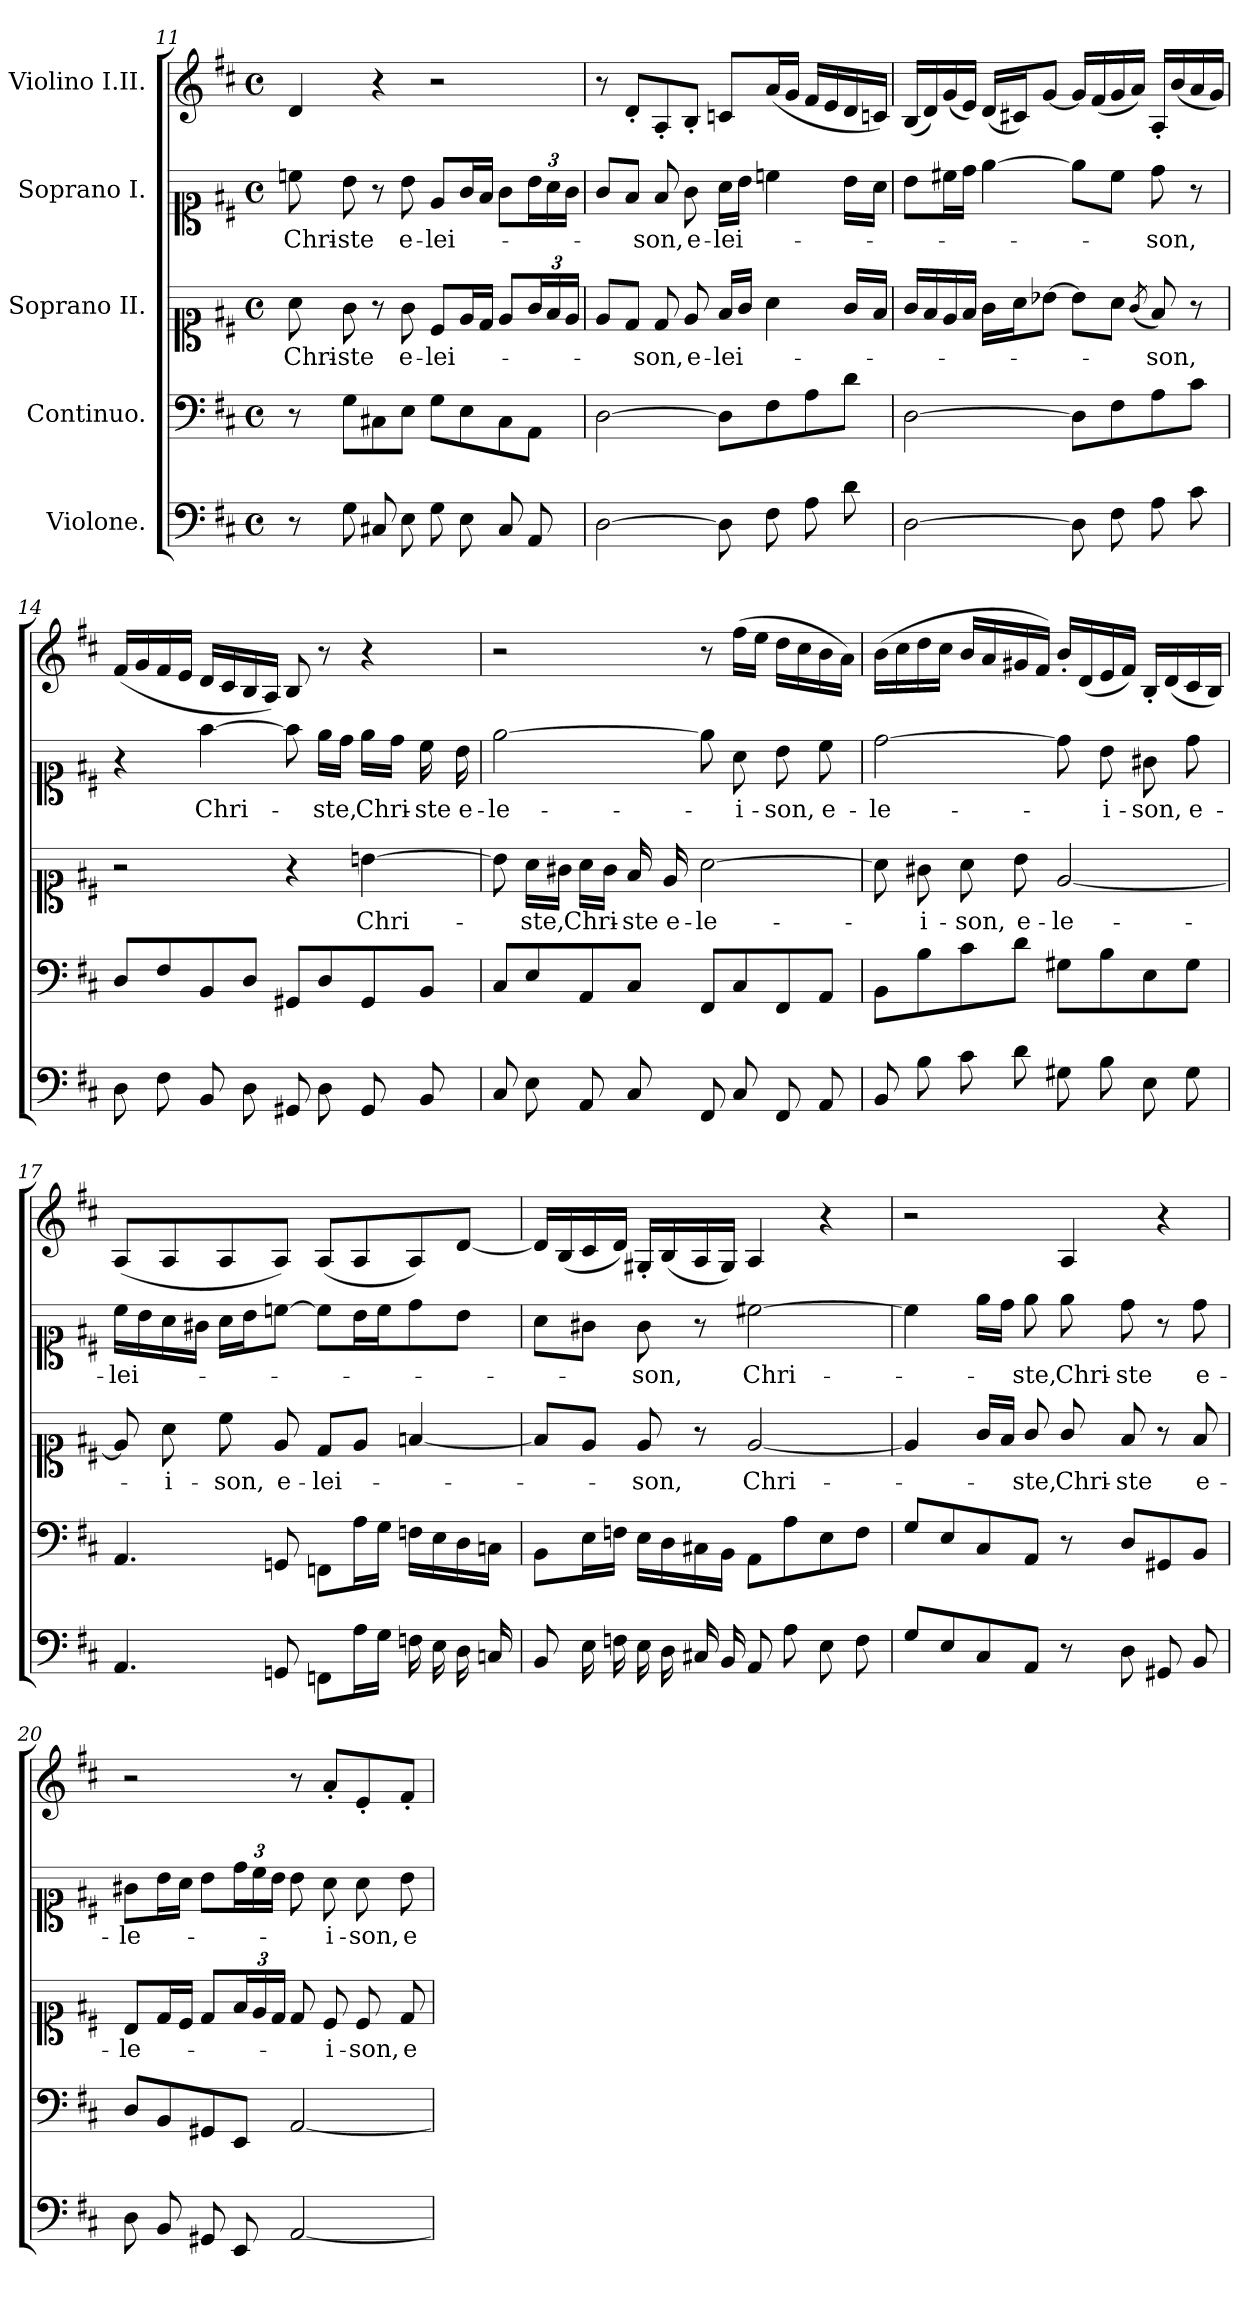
**kern	**kern	**kern	**text	**kern	**text	**kern	**text	**dynam
*part5	*part4	*part3	*part3	*part2	*part2	*part1	*part1	*part1
*staff5	*staff4	*staff3	*staff3	*staff2	*staff2	*staff1	*staff1	*staff1
*I"Violone.	*I"Continuo.	*I"Soprano II.	*	*I"Soprano I.	*	*I"Violino I.II.	*	*
*clefF4	*clefF4	*clefC1	*	*clefC1	*	*clefG2	*	*
*ITrd7c12	*	*	*	*	*	*	*	*
*k[f#c#]	*k[f#c#]	*k[f#c#]	*	*k[f#c#]	*	*k[f#c#]	*	*
*M4/4	*M4/4	*M4/4	*	*M4/4	*	*M4/4	*	*
*met(c)	*met(c)	*met(c)	*	*met(c)	*	*met(c)	*	*
=11	=11	=11	=11	=11	=11	=11	=11	=11
!	!	!	!LO:LY:b	!	!LO:LY:b	!	!	!LO:DY:b
8r	8r	8a\	Chri-	8ccn\	Chri-	4d/	.	other-dynamics
!	!	!	!LO:LY:b	!	!LO:LY:b	!	!	!
8GG\	8G\L	8g\	-ste	8b\	-ste	.	.	.
8CC#X/	8C#X\	8r	.	8r	.	4r	.	.
!	!	!	!LO:LY:b	!	!LO:LY:b	!	!	!
8EE\	8E\J	8g\	e-	8b\	e-	.	.	.
!	!	!	!LO:LY:b	!	!LO:LY:b	!	!	!
8GG\	8G\L	8c#/L	-lei-	8e/L	-lei-	2r	.	.
8EE\	8E\	16e/L	.	16g/L	.	.	.	.
.	.	16d/JJ	.	16f#/JJ	.	.	.	.
8CC#/	8C#\	8e/L	.	8g\L	.	.	.	.
*	*	*Xbrackettup	*	*Xbrackettup	*	*	*	*
8AAA/	8AA\J	24g/L	.	24b\L	.	.	.	.
.	.	24f#/	.	24a\	.	.	.	.
.	.	24e/JJ	.	24g\JJ	.	.	.	.
=12	=12	=12	=12	=12	=12	=12	=12	=12
[2DD\	[2D\	8e/L	.	8g/L	.	8r	.	.
.	.	8d/J	.	8f#/J	.	8d'/L	.	.
!	!	!	!LO:LY:b	!	!LO:LY:b	!	!	!
.	.	8d/	-son,	8f#/	-son,	8A'/	.	.
!	!	!	!LO:LY:b	!	!LO:LY:b	!	!	!
.	.	8e/	e-	8g\	e-	8B'/J	.	.
!	!	!	!LO:LY:b	!	!LO:LY:b	!	!	!
8DD\]	8D\L]	16f#/LL	-lei-	16a\LL	-lei-	8cn/L	.	.
.	.	16g/JJ	.	16b\JJ	.	.	.	.
8FF#\	8F#\	4a\	.	4ccn\	.	(16a/L	.	.
.	.	.	.	.	.	16g/JJ	.	.
8AA\	8A\	.	.	.	.	16f#/LL	.	.
.	.	.	.	.	.	16e/	.	.
8D\	8d\J	16g/LL	.	16b\LL	.	16d/	.	.
.	.	16f#/JJ	.	16a\JJ	.	16cn/JJ)	.	.
!!LO:PB:g=z
=13	=13	=13	=13	=13	=13	=13	=13	=13
[2DD\	[2D\	16g/LL	.	8b\L	.	(16B/LL	.	.
.	.	16f#/	.	.	.	16d/)	.	.
.	.	16e/	.	16cc#X\L	.	(16g/	.	.
.	.	16f#/JJ	.	16dd\JJ	.	16e/JJ)	.	.
.	.	16g\LL	.	[4ee\	.	(16d/LL	.	.
.	.	16a\J	.	.	.	16c#X/J)	.	.
.	.	[8b-X\J	.	.	.	[8g/J	.	.
8DD\]	8D\L]	8b-\L]	.	8ee\L]	.	16g/LL]	.	.
.	.	.	.	.	.	(16f#/	.	.
8FF#\	8F#\	8a\J	.	8cc#\J	.	16g/	.	.
.	.	.	.	.	.	16a/JJ)	.	.
.	.	(8qg/	.	.	.	.	.	.
!	!	!	!LO:LY:b	!	!LO:LY:b	!	!	!
8AA\	8A\	8f#/)	son,	8dd\	son,	16A'/LL	.	.
.	.	.	.	.	.	(16b/	.	.
8C#\	8c#\J	8r	.	8r	.	16a/	.	.
.	.	.	.	.	.	16g/JJ)	.	.
=14	=14	=14	=14	=14	=14	=14	=14	=14
!	!	!	!	!	!	!	!LO:LY:b	!
8DD\	8D/L	2r	.	4r	.	(16f#/LL	.	.
.	.	.	.	.	.	16g/	.	.
8FF#\	8F#/	.	.	.	.	16f#/	.	.
.	.	.	.	.	.	16e/JJ	.	.
!	!	!	!	!	!LO:LY:b	!	!	!
8BBB/	8BB/	.	.	[4ff#\	Chri-	16d/LL	.	.
.	.	.	.	.	.	16c#/	.	.
8DD\	8D/J	.	.	.	.	16B/	.	.
.	.	.	.	.	.	16A/JJ)	.	.
8GGG#X/	8GG#X/L	4r	.	8ff#\]	.	8B/	.	.
!	!	!	!	!	!LO:LY:b	!	!	!
8DD\	8D/	.	.	16ee\LL	-ste,	8r	.	.
.	.	.	.	16dd\JJ	.	.	.	.
!	!	!	!LO:LY:b	!	!LO:LY:b	!	!	!
8GGG#/	8GG#/	[4bn\	Chri-	16ee\LL	Chri-	4r	.	.
.	.	.	.	16dd\JJ	.	.	.	.
!	!	!	!	!	!LO:LY:b	!	!	!
8BBB/	8BB/J	.	.	16cc#\	-ste	.	.	.
!	!	!	!	!	!LO:LY:b	!	!	!
.	.	.	.	16b\	e-	.	.	.
=15	=15	=15	=15	=15	=15	=15	=15	=15
!	!	!	!	!	!LO:LY:b	!	!	!
8CC#/	8C#/L	8b\]	.	[2ee\	-le-	2r	.	.
!	!	!	!LO:LY:b	!	!	!	!	!
8EE\	8E/	16a\LL	-ste,	.	.	.	.	.
.	.	16g#X\JJ	.	.	.	.	.	.
!	!	!	!LO:LY:b	!	!	!	!	!
8AAA/	8AA/	16a\LL	Chri-	.	.	.	.	.
.	.	16g#\JJ	.	.	.	.	.	.
!	!	!	!LO:LY:b	!	!	!	!	!
8CC#/	8C#/J	16f#/	-ste	.	.	.	.	.
!	!	!	!LO:LY:b	!	!	!	!	!
.	.	16e/	e-	.	.	.	.	.
!	!	!	!LO:LY:b	!	!	!	!	!
8FFF#/	8FF#/L	[2a\	-le-	8ee\]	.	8r	.	.
!	!	!	!	!	!LO:LY:b	!	!	!
8CC#/	8C#/	.	.	8a\	-i-	(16ff#\LL	.	.
.	.	.	.	.	.	16ee\JJ	.	.
!	!	!	!	!	!LO:LY:b	!	!	!
8FFF#/	8FF#/	.	.	8b\	-son,	16dd\LL	.	.
.	.	.	.	.	.	16cc#\	.	.
!	!	!	!	!	!LO:LY:b	!	!	!
8AAA/	8AA/J	.	.	8cc#\	e-	16b\	.	.
.	.	.	.	.	.	16a\JJ)	.	.
!!LO:LB:g=z
=16	=16	=16	=16	=16	=16	=16	=16	=16
!	!	!	!	!	!LO:LY:b	!	!	!
8BBB/	8BB/L	8a\]	.	[2dd\	-le-	(16b\LL	.	.
.	.	.	.	.	.	16cc#\	.	.
!	!	!	!LO:LY:b	!	!	!	!	!
8BB\	8B\	8g#X\	i-	.	.	16dd\	.	.
.	.	.	.	.	.	16cc#\JJ	.	.
!	!	!	!LO:LY:b	!	!	!	!	!
8C#\	8c#\	8a\	-son,	.	.	16b/LL	.	.
.	.	.	.	.	.	16a/	.	.
!	!	!	!LO:LY:b	!	!	!	!	!
8D\	8d\J	8b\	e-	.	.	16g#X/	.	.
.	.	.	.	.	.	16f#/JJ)	.	.
!	!	!	!LO:LY:b	!	!	!	!	!
8GG#X\	8G#X\L	[2e/	-le-	8dd\]	.	16b'/LL	.	.
.	.	.	.	.	.	(16d/	.	.
!	!	!	!	!	!LO:LY:b	!	!	!
8BB\	8B\	.	.	8b\	-i-	16e/	.	.
.	.	.	.	.	.	16f#/JJ)	.	.
!	!	!	!	!	!LO:LY:b	!	!	!
8EE\	8E\	.	.	8g#X\	-son,	16B'/LL	.	.
.	.	.	.	.	.	(16d/	.	.
!	!	!	!	!	!LO:LY:b	!	!	!
8GG#\	8G#\J	.	.	8dd\	e-	16c#/	.	.
.	.	.	.	.	.	16B/JJ)	.	.
=17	=17	=17	=17	=17	=17	=17	=17	=17
!	!	!	!	!	!LO:LY:b	!	!	!
4.AAA/	4.AA/	8e/]	.	16cc#\LL	-lei-	(8A/L	.	.
.	.	.	.	16b\	.	.	.	.
!	!	!	!LO:LY:b	!	!	!	!	!
.	.	8a\	-i-	16a\	.	8A/	.	.
.	.	.	.	16g#X\JJ	.	.	.	.
!	!	!	!LO:LY:b	!	!	!	!	!
.	.	8cc#\	-son,	16a\LL	.	8A/	.	.
.	.	.	.	16b\J	.	.	.	.
!	!	!	!LO:LY:b	!	!	!	!	!
8GGGn/	8GGn/	8e/	e-	[8ccn\J	.	8A/J)	.	.
!	!	!	!LO:LY:b	!	!	!	!	!
8FFFn/L	8FFn/L	8d/L	-lei-	8cc\L]	.	(8A/L	.	.
16AA\L	16A\L	8e/J	.	16b\L	.	8A/	.	.
16GG\JJ	16G\JJ	.	.	16cc\J	.	.	.	.
16FFn\	16Fn\LL	[4fn/	.	8dd\	.	8A/)	.	.
16EE\	16E\	.	.	.	.	.	.	.
16DD\	16D\	.	.	8b\J	.	[8d/J	.	.
16CCn/	16Cn\JJ	.	.	.	.	.	.	.
=18	=18	=18	=18	=18	=18	=18	=18	=18
8BBB/	8BB\L	8f/L]	.	8a\L	.	16d/LL]	.	.
.	.	.	.	.	.	(16B/	.	.
16EE\	16E\L	8e/J	.	8g#X\J	.	16c#/	.	.
16FFn\	16Fn\JJ	.	.	.	.	16d/JJ)	.	.
!	!	!	!LO:LY:b	!	!LO:LY:b	!	!	!
16EE\	16E\LL	8e/	-son,	8g#\	-son,	16G#X'/LL	.	.
16DD\	16D\	.	.	.	.	(16B/	.	.
16CC#X/	16C#X\	8r	.	8r	.	16A/	.	.
16BBB/	16BB\JJ	.	.	.	.	16G#/JJ)	.	.
!	!	!	!LO:LY:b	!	!LO:LY:b	!	!	!
8AAA/	8AA\L	[2e/	Chri-	[2cc#X\	Chri-	4A/	.	.
8AA\	8A\	.	.	.	.	.	.	.
8EE\	8E\	.	.	.	.	4r	.	.
8FF\	8F\J	.	.	.	.	.	.	.
!!LO:LB:g=z
=19	=19	=19	=19	=19	=19	=19	=19	=19
8GG\L	8G/L	4e/]	.	4cc#\]	.	2r	.	.
8EE\	8E/	.	.	.	.	.	.	.
8CC#/	8C#/	16g/LL	.	16ee\LL	.	.	.	.
.	.	16f#/JJ	.	16dd\JJ	.	.	.	.
!	!	!	!LO:LY:b	!	!LO:LY:b	!	!	!
8AAA/J	8AA/J	8g/	ste,	8ee\	ste,	.	.	.
!	!	!	!LO:LY:b	!	!LO:LY:b	!	!	!
8r	8r	8g/	Chri-	8ee\	Chri-	4A/	.	.
!	!	!	!LO:LY:b	!	!LO:LY:b	!	!	!
8DD\	8D/L	8f#/	-ste	8dd\	-ste	.	.	.
8GGG#X/	8GG#X/	8r	.	8r	.	4r	.	.
!	!	!	!LO:LY:b	!	!LO:LY:b	!	!	!
8BBB/	8BB/J	8f#/	e-	8dd\	e-	.	.	.
=20	=20	=20	=20	=20	=20	=20	=20	=20
!	!	!	!LO:LY:b	!	!LO:LY:b	!	!	!
8DD\	8D/L	8B/L	-le-	8g#X\L	-le-	2r	.	.
8BBB/	8BB/	16d/L	.	16b\L	.	.	.	.
.	.	16c#/JJ	.	16a\JJ	.	.	.	.
8GGG#X/	8GG#X/	8d/L	.	8b\L	.	.	.	.
8EEE/	8EE/J	24f#/L	.	24dd\L	.	.	.	.
.	.	24e/	.	24cc#\	.	.	.	.
.	.	24d/JJ	.	24b\JJ	.	.	.	.
[2AAA/	[2AA/	8d/	.	8b\	.	8r	.	.
!	!	!	!LO:LY:b	!	!LO:LY:b	!	!	!
.	.	8c#/	-i-	8a\	-i-	8a'/L	.	.
!	!	!	!LO:LY:b	!	!LO:LY:b	!	!	!
.	.	8c#/	-son,	8a\	-son,	8e'/	.	.
!	!	!	!LO:LY:b	!	!LO:LY:b	!	!	!
.	.	8d/	e-	8b\	e-	8f#'/J	.	.
=	=	=	=	=	=	=	=	=
*-	*-	*-	*-	*-	*-	*-	*-	*-
